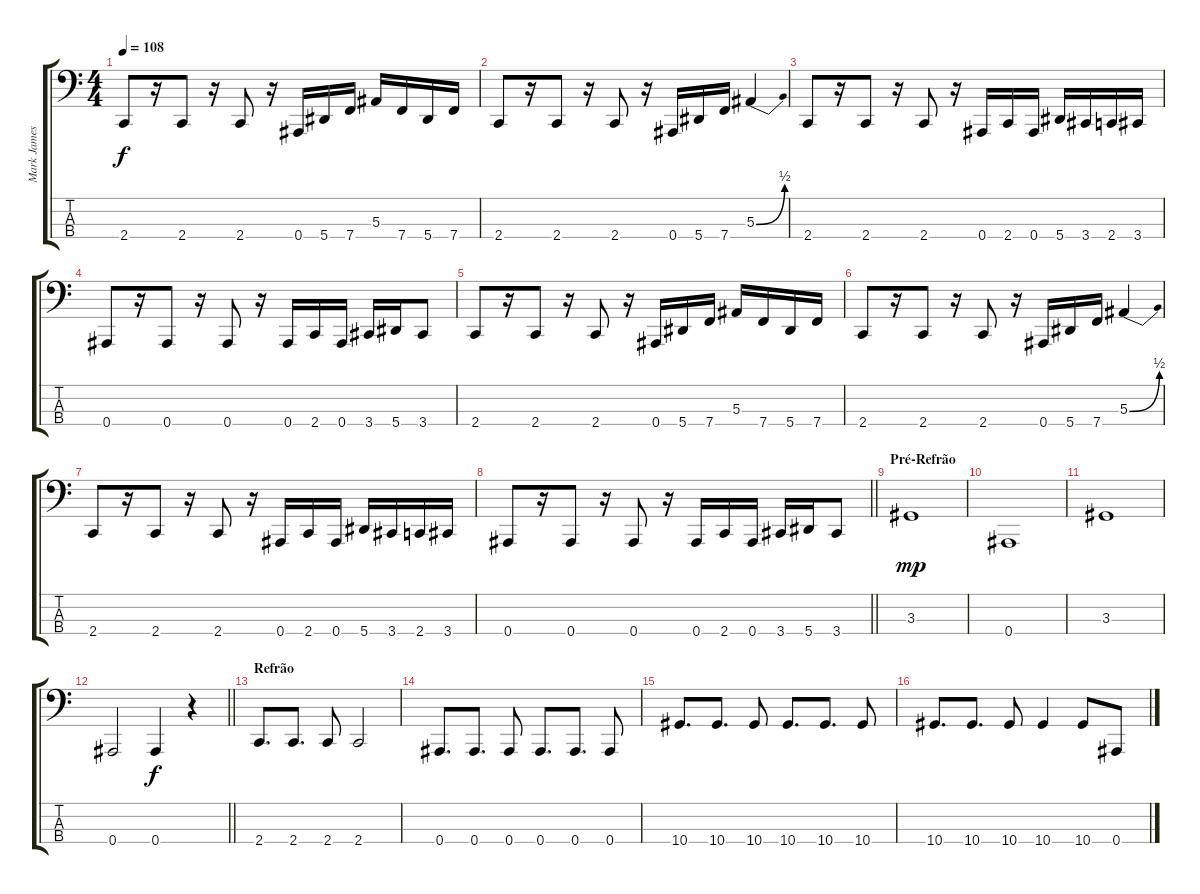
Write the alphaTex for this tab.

\track ("Mark James" "Mark James") {instrument electricbassfinger}
\staff {score tabs}
\tuning (Eb2 Bb1 F1 Bb0) {hide}
\ts (4 4)
\tempo 108
\clef f4
\ks c
2.4.8{dy f} r.16 2.4.8 r.16 2.4.8 r.16 0.4.16 5.4.16 7.4.16 5.3.16 7.4.16 5.4.16 7.4.16 |
2.4.8 r.16 2.4.8 r.16 2.4.8 r.16 0.4.16 5.4.16 7.4.16 5.3{be (bend 0 0 60 2)}.4 |
2.4.8 r.16 2.4.8 r.16 2.4.8 r.16 0.4.16 2.4.16 0.4.16 5.4.16 3.4.16 2.4.16 3.4.16 |
0.4.8 r.16 0.4.8 r.16 0.4.8 r.16 0.4.16 2.4.16 0.4.16 3.4.16 5.4.16 3.4.8 |
2.4.8 r.16 2.4.8 r.16 2.4.8 r.16 0.4.16 5.4.16 7.4.16 5.3.16 7.4.16 5.4.16 7.4.16 |
2.4.8 r.16 2.4.8 r.16 2.4.8 r.16 0.4.16 5.4.16 7.4.16 5.3{be (bend 0 0 60 2)}.4 |
2.4.8 r.16 2.4.8 r.16 2.4.8 r.16 0.4.16 2.4.16 0.4.16 5.4.16 3.4.16 2.4.16 3.4.16 |
\barLineRight lightlight
0.4.8 r.16 0.4.8 r.16 0.4.8 r.16 0.4.16 2.4.16 0.4.16 3.4.16 5.4.16 3.4.8 |
\section ("" "Pré-Refrão")
3.3.1{dy mp} |
0.4.1 |
3.3.1 |
\barLineRight lightlight
0.4.2 0.4.4{dy f} r.4 |
\section ("" "Refrão")
2.4.8{d} 2.4.8{d} 2.4.8 2.4.2 |
0.4.8{d} 0.4.8{d} 0.4.8 0.4.8{d} 0.4.8{d} 0.4.8 |
10.4.8{d} 10.4.8{d} 10.4.8 10.4.8{d} 10.4.8{d} 10.4.8 |
10.4.8{d} 10.4.8{d} 10.4.8 10.4.4 10.4.8 0.4.8
